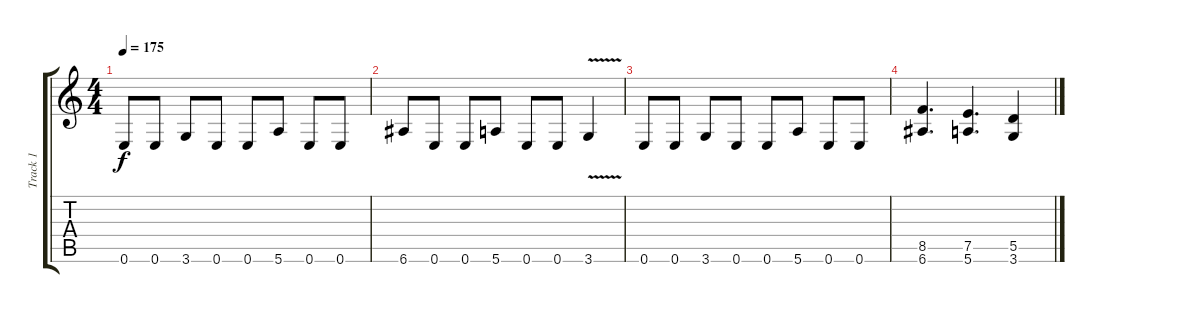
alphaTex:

\track ("Track 1" "Track 1") {instrument distortionguitar}
\staff {score tabs}
\tuning (E4 B3 G3 D3 A2 E2) {hide}
\ts (4 4)
\tempo 175
\clef g2
\ks c
0.6.8{dy f} 0.6.8 3.6.8 0.6.8 0.6.8 5.6.8 0.6.8 0.6.8 |
6.6.8 0.6.8 0.6.8 5.6.8 0.6.8 0.6.8 3.6{v}.4 |
0.6.8 0.6.8 3.6.8 0.6.8 0.6.8 5.6.8 0.6.8 0.6.8 |
(8.5 6.6).4{d} (7.5 5.6).4{d} (5.5 3.6).4
